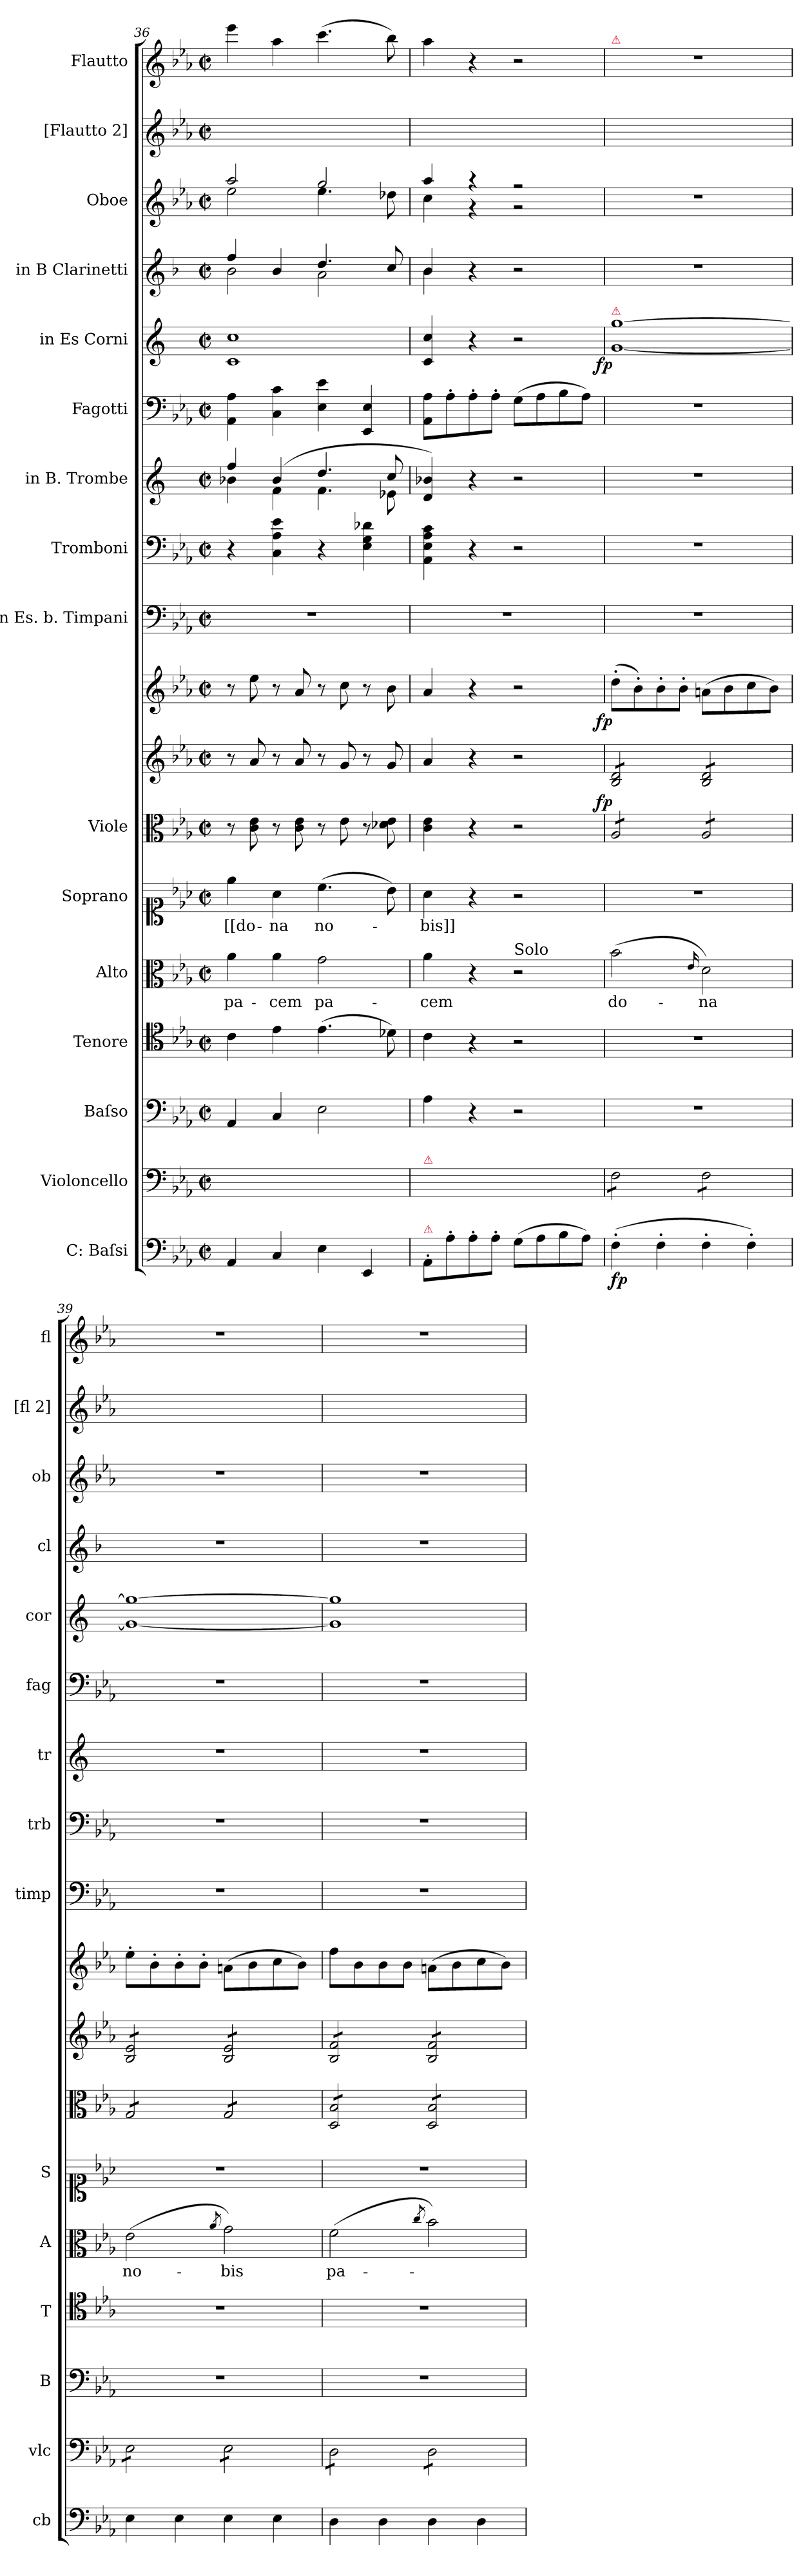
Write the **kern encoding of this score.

**kern	**dynam	**kern	**kern	**kern	**kern	**text	**kern	**text	**kern	**dynam	**kern	**kern	**dynam	**kern	**kern	**kern	**kern	**kern	**dynam	**kern	**kern	**kern	**kern
*part18	*part18	*part17	*part16	*part15	*part14	*part14	*part13	*part13	*part12	*part12	*part11	*part10	*part10	*part9	*part8	*part7	*part6	*part5	*part5	*part4	*part3	*part2	*part1
*staff18	*staff18	*staff17	*staff16	*staff15	*staff14	*staff14	*staff13	*staff13	*staff12	*staff12	*staff11	*staff10	*staff10	*staff9	*staff8	*staff7	*staff6	*staff5	*staff5	*staff4	*staff3	*staff2	*staff1
*I"C: Baſsi	*	*I"Violoncello	*I"Baſso	*I"Tenore	*I"Alto	*	*I"Soprano	*	*I"Viole	*	*	*	*	*I"in Es. b. Timpani	*I"Tromboni	*I"in B. Trombe	*I"Fagotti	*I"in Es Corni	*	*I"in B Clarinetti	*I"Oboe	*I"[Flautto 2]	*I"Flautto
*I'cb	*	*I'vlc	*I'B	*I'T	*I'A	*	*I'S	*	*	*	*	*	*	*I'timp	*I'trb	*I'tr	*I'fag	*I'cor	*	*I'cl	*I'ob	*I'[fl 2]	*I'fl
*clefF4	*	*clefF4	*clefF4	*clefC4	*clefC3	*	*clefC1	*	*clefC3	*	*clefG2	*clefG2	*	*clefF4	*clefF4	*clefG2	*clefF4	*clefG2	*	*clefG2	*clefG2	*clefG2	*clefG2
*	*	*	*	*	*	*	*	*	*	*	*	*	*	*	*	*ITrd1c2	*	*ITrd5c9	*	*ITrd1c2	*	*	*
*k[b-e-a-]	*	*k[b-e-a-]	*k[b-e-a-]	*k[b-e-a-]	*k[b-e-a-]	*	*k[b-e-a-]	*	*k[b-e-a-]	*	*k[b-e-a-]	*k[b-e-a-]	*	*k[b-e-a-]	*k[b-e-a-]	*k[b-e-]	*k[b-e-a-]	*k[b-e-a-]	*	*k[b-e-a-]	*k[b-e-a-]	*k[b-e-a-]	*k[b-e-a-]
*M2/2	*	*M2/2	*M2/2	*M2/2	*M2/2	*	*M2/2	*	*M2/2	*	*M2/2	*M2/2	*	*M2/2	*M2/2	*M2/2	*M2/2	*M2/2	*	*M2/2	*M2/2	*M2/2	*M2/2
*met(c|)	*	*met(c|)	*met(c|)	*met(c|)	*met(c|)	*	*met(c|)	*	*met(c|)	*	*met(c|)	*met(c|)	*	*met(c|)	*met(c|)	*met(c|)	*met(c|)	*met(c|)	*	*met(c|)	*met(c|)	*met(c|)	*met(c|)
=36	=36	=36	=36	=36	=36	=36	=36	=36	=36	=36	=36	=36	=36	=36	=36	=36	=36	=36	=36	=36	=36	=36	=36
*	*	*	*	*	*	*	*	*	*	*	*	*	*	*	*	*^	*	*	*	*^	*^	*	*
4AA-/	.	4AA-/yy	4AA-/	4c\	4a-\	pa-	4ee-\	[[do-	8r	.	8r	8r	.	1r	4r	4ee-/	4a-X\	4AA-\ 4A-\	1E- 1e-	.	4ee-/	2a-\	2aa-/	2ee-\	4eee-\yy	4eee-\
.	.	.	.	.	.	.	.	.	8c\ 8e-\	.	8a-/	8ee-\	.	.	.	.	.	.	.	.	.	.	.	.	.	.
4C/	.	4C/yy	4C/	4e-\	4a-\	-cem	4a-\	-na	8r	.	8r	8r	.	.	4C\ 4A-\ 4e-\	(4a-/	4e-\	4C\ 4c\	.	.	4a-/	.	.	.	4aa-\yy	4aa-\
.	.	.	.	.	.	.	.	.	8c\ 8e-\	.	8a-/	8a-/	.	.	.	.	.	.	.	.	.	.	.	.	.	.
4E-\	.	4E-\yy	2E-\	(4.e-\	2g\	pa-	(4.cc\	no-	8r	.	8r	8r	.	.	4r	4.cc/	4.e-\	4E-\ 4e-\	.	.	4.cc/	2g\	2gg/	4.ee-\	4.ccc\yy	(4.ccc\
.	.	.	.	.	.	.	.	.	8e-\	.	8g/	8cc\	.	.	.	.	.	.	.	.	.	.	.	.	.	.
4EE-/	.	4EE-/yy	.	.	.	.	.	.	8r	.	8r	8r	.	.	4E-\ 4G\ 4d-X\	.	.	4EE-/ 4E-/	.	.	.	.	.	.	.	.
.	.	.	.	8d-X\)	.	.	8b-\)	.	8d-X\ 8e-\	.	8g/	8b-\	.	.	.	8b-/	8d-X\	.	.	.	8b-/	.	.	8dd-X\	8bb-\yy	8bb-\)
=37	=37	=37	=37	=37	=37	=37	=37	=37	=37	=37	=37	=37	=37	=37	=37	=37	=37	=37	=37	=37	=37	=37	=37	=37	=37	=37
!	!	!LO:TX:a:color=crimson:t=⚠	!	!	!	!	!	!	!	!	!	!	!	!	!	!	!	!	!	!	!	!	!	!	!	!
!LO:TX:a:color=crimson:t=⚠	!	!	!	!	!	!	!	!	!	!	!	!	!	!	!	!	!	!	!	!	!	!	!	!	!	!
*	*	*	*	*	*	*	*	*	*	*	*	*	*	*	*	*v	*v	*	*	*	*	*	*	*	*	*
8AA-'/L	.	8AA-'/Lyy	4A-\	4c\	4a-\	-cem	4a-\	-bis]]	4c\ 4e-\	.	4a-/	4a-/	.	1r	4AA-\ 4E-\ 4A-\ 4c\	4c/ 4a-X/)	8AA-\ 8A-\L	4E-/ 4e-/	.	4a-/	4a-\	4aa-/	4cc\	4aa-\yy	4aa-\
8A-'\	.	8A-'\yy	.	.	.	.	.	.	.	.	.	.	.	.	.	.	8A-'\	.	.	.	.	.	.	.	.
8A-'\	.	8A-'\yy	4r	4r	4r	.	4r	.	4r	.	4r	4r	.	.	4r	4r	8A-'\	4r	.	4r	4ryy	4raa	4rg	4ryy	4r
8A-'\J	.	8A-'\Jyy	.	.	.	.	.	.	.	.	.	.	.	.	.	.	8A-'\J	.	.	.	.	.	.	.	.
!	!	!	!	!	!LO:TX:a:t=Solo	!	!	!	!	!	!	!	!	!	!	!	!	!	!	!	!	!	!	!	!
(8G\L	.	8G\Lyy	2r	2r	2r	.	2r	.	2r	.	2r	2r	.	.	2r	2r	(8G\L	2r	.	2r	2ryy	2rff	2rg	2ryy	2r
8A-\	.	8A-\yy	.	.	.	.	.	.	.	.	.	.	.	.	.	.	8A-\	.	.	.	.	.	.	.	.
8B-\	.	8B-\yy	.	.	.	.	.	.	.	.	.	.	.	.	.	.	8B-\	.	.	.	.	.	.	.	.
8A-\J)	.	8A-\Jyy	.	.	.	.	.	.	.	.	.	.	.	.	.	.	8A-\J)	.	.	.	.	.	.	.	.
*	*	*	*	*	*	*	*	*	*	*	*	*	*	*	*	*	*	*	*	*v	*v	*	*	*	*
*	*	*	*	*	*	*	*	*	*	*	*	*	*	*	*	*	*	*	*	*	*v	*v	*	*
=38	=38	=38	=38	=38	=38	=38	=38	=38	=38	=38	=38	=38	=38	=38	=38	=38	=38	=38	=38	=38	=38	=38	=38
!	!	!	!	!	!	!	!	!	!	!	!	!	!	!	!	!	!	!	!	!	!	!	!LO:TX:a:color=crimson:t=⚠
!	!	!	!	!	!	!	!	!	!	!	!	!	!	!	!	!	!	!LO:TX:a:color=crimson:t=⚠	!	!	!	!	!
!	!	!	!	!	!	!	!	!	!	!LO:DY:a:rj	!	!	!LO:DY:rj	!	!	!	!	!	!LO:DY:rj	!	!	!	!
*	*	*tremolo	*	*	*	*	*	*	*	*	*	*	*	*	*	*	*	*	*	*	*	*	*
*	*	*	*	*	*	*	*	*	*tremolo	*	*	*	*	*	*	*	*	*	*	*	*	*	*
*	*	*	*	*	*	*	*	*	*	*	*tremolo	*	*	*	*	*	*	*	*	*	*	*	*
(4F'\	fp	8F\L	1r	1r	(2b-\	do-	1r	.	8A-/L	fp	8B-/ 8d/L	(8dd'\L	fp	1r	1r	1r	1r	[>1B- [1b-	fp	1r	1r	1ryy	1r
.	.	8F\	.	.	.	.	.	.	8A-/	.	8B-/ 8d/	8b-'\)	.	.	.	.	.	.	.	.	.	.	.
4F'\	.	8F\	.	.	.	.	.	.	8A-/	.	8B-/ 8d/	8b-'\	.	.	.	.	.	.	.	.	.	.	.
.	.	8F\J	.	.	.	.	.	.	8A-/J	.	8B-/ 8d/J	8b-'\J	.	.	.	.	.	.	.	.	.	.	.
.	.	.	.	.	16qqe-/	.	.	.	.	.	.	.	.	.	.	.	.	.	.	.	.	.	.
4F'\	.	8F\L	.	.	2d\)	-na	.	.	8A-/L	.	8B-/ 8d/L	(8an\L	.	.	.	.	.	.	.	.	.	.	.
.	.	8F\	.	.	.	.	.	.	8A-/	.	8B-/ 8d/	8b-\	.	.	.	.	.	.	.	.	.	.	.
4F'\)	.	8F\	.	.	.	.	.	.	8A-/	.	8B-/ 8d/	8cc\	.	.	.	.	.	.	.	.	.	.	.
.	.	8F\J	.	.	.	.	.	.	8A-/J	.	8B-/ 8d/J	8b-\J)	.	.	.	.	.	.	.	.	.	.	.
=39	=39	=39	=39	=39	=39	=39	=39	=39	=39	=39	=39	=39	=39	=39	=39	=39	=39	=39	=39	=39	=39	=39	=39
4E-\	.	8E-\L	1r	1r	(2e-\	no-	1r	.	8G/L	.	8B-/ 8e-/L	8ee-'\L	.	1r	1r	1r	1r	1B-_ 1b-_	.	1r	1r	1ryy	1r
.	.	8E-\	.	.	.	.	.	.	8G/	.	8B-/ 8e-/	8b-'\	.	.	.	.	.	.	.	.	.	.	.
4E-\	.	8E-\	.	.	.	.	.	.	8G/	.	8B-/ 8e-/	8b-'\	.	.	.	.	.	.	.	.	.	.	.
.	.	8E-\J	.	.	.	.	.	.	8G/J	.	8B-/ 8e-/J	8b-'\J	.	.	.	.	.	.	.	.	.	.	.
.	.	.	.	.	8qa-/	.	.	.	.	.	.	.	.	.	.	.	.	.	.	.	.	.	.
4E-\	.	8E-\L	.	.	2g\)	-bis	.	.	8G/L	.	8B-/ 8e-/L	(8an\L	.	.	.	.	.	.	.	.	.	.	.
.	.	8E-\	.	.	.	.	.	.	8G/	.	8B-/ 8e-/	8b-\	.	.	.	.	.	.	.	.	.	.	.
4E-\	.	8E-\	.	.	.	.	.	.	8G/	.	8B-/ 8e-/	8cc\	.	.	.	.	.	.	.	.	.	.	.
.	.	8E-\J	.	.	.	.	.	.	8G/J	.	8B-/ 8e-/J	8b-\J)	.	.	.	.	.	.	.	.	.	.	.
=40	=40	=40	=40	=40	=40	=40	=40	=40	=40	=40	=40	=40	=40	=40	=40	=40	=40	=40	=40	=40	=40	=40	=40
4D\	.	8D\L	1r	1r	(2f\	pa-	1r	.	8D/ 8B-/L	.	8B-/ 8f/L	8ff\L	.	1r	1r	1r	1r	1B-] 1b-]	.	1r	1r	1ryy	1r
.	.	8D\	.	.	.	.	.	.	8D/ 8B-/	.	8B-/ 8f/	8b-\	.	.	.	.	.	.	.	.	.	.	.
4D\	.	8D\	.	.	.	.	.	.	8D/ 8B-/	.	8B-/ 8f/	8b-\	.	.	.	.	.	.	.	.	.	.	.
.	.	8D\J	.	.	.	.	.	.	8D/ 8B-/J	.	8B-/ 8f/J	8b-\J	.	.	.	.	.	.	.	.	.	.	.
.	.	.	.	.	8qcc/	.	.	.	.	.	.	.	.	.	.	.	.	.	.	.	.	.	.
4D\	.	8D\L	.	.	2b-\)	.	.	.	8D/ 8B-/L	.	8B-/ 8f/L	(8an\L	.	.	.	.	.	.	.	.	.	.	.
.	.	8D\	.	.	.	.	.	.	8D/ 8B-/	.	8B-/ 8f/	8b-\	.	.	.	.	.	.	.	.	.	.	.
4D\	.	8D\	.	.	.	.	.	.	8D/ 8B-/	.	8B-/ 8f/	8cc\	.	.	.	.	.	.	.	.	.	.	.
.	.	8D\J	.	.	.	.	.	.	8D/ 8B-/J	.	8B-/ 8f/J	8b-\J)	.	.	.	.	.	.	.	.	.	.	.
*	*	*	*	*	*	*	*	*	*	*	*Xtremolo	*	*	*	*	*	*	*	*	*	*	*	*
*	*	*	*	*	*	*	*	*	*Xtremolo	*	*	*	*	*	*	*	*	*	*	*	*	*	*
*	*	*Xtremolo	*	*	*	*	*	*	*	*	*	*	*	*	*	*	*	*	*	*	*	*	*
=	=	=	=	=	=	=	=	=	=	=	=	=	=	=	=	=	=	=	=	=	=	=	=
*-	*-	*-	*-	*-	*-	*-	*-	*-	*-	*-	*-	*-	*-	*-	*-	*-	*-	*-	*-	*-	*-	*-	*-
